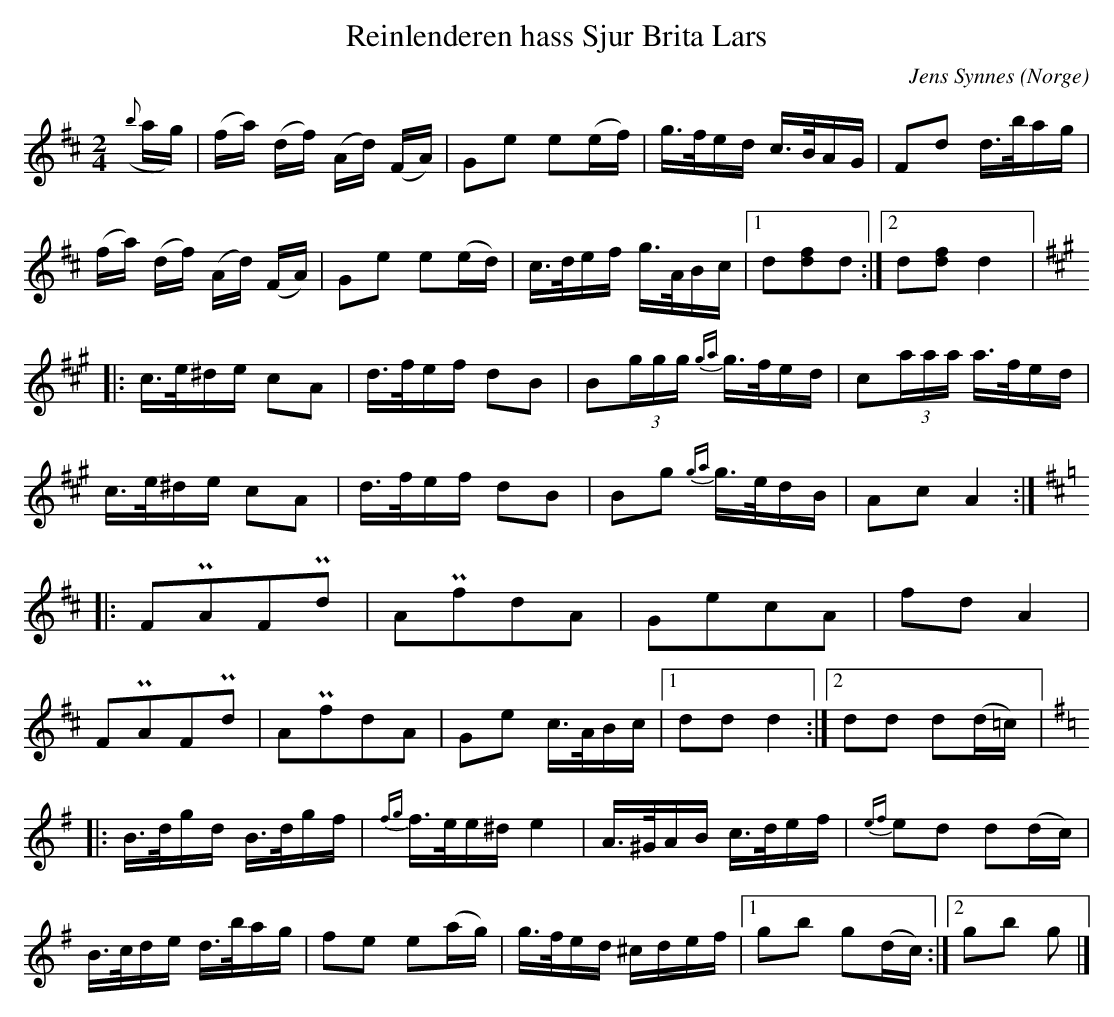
X:1
T:Reinlenderen hass Sjur Brita Lars
C:Jens Synnes
O:Norge
M:2/4
L:1/16
K:D
({b}ag)|(fa) (df) (Ad) (FA)|G2e2 e2(ef)|g>fed c>BAG|F2d2 d>bag|!
(fa) (df) (Ad) (FA)|G2e2 e2(ed)|c>def g>ABc|[1d2[d2f2]d2:|[2d2[d2f2]d4|:!
K:A
c>e^de c2A2|d>fef d2B2|B2(3ggg {ga}g>fed|c2(3aaa a>fed|!
c>e^de c2A2|d>fef d2B2|B2g2 {ga}g>edB|A2c2A4::!
K:D
F2PA2F2Pd2|A2Pf2d2A2|G2e2c2A2|f2d2A4|!
F2PA2F2Pd2|A2Pf2d2A2|G2e2 c>ABc|[1d2d2d4:|[2d2d2 d2(d=c)|:!
K:G
B>dgd B>dgf|{fg}f>ee^d e4|A>^GAB c>def|{ef}e2d2 d2(dc)|!
B>cde d>bag|f2e2 e2(ag)|g>fed ^cdef|[1g2b2 g2(dc):|[2g2b2 g2|]
